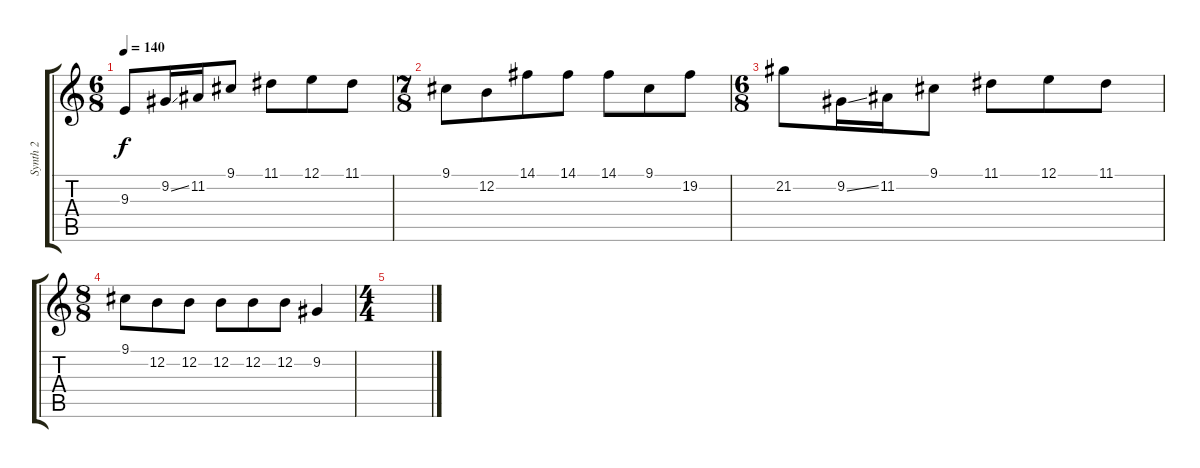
\track ("Synth 2" "Synth 2") {instrument pad1newage}
\staff {score tabs}
\tuning (E4 B3 G3 D3 A2 E2) {hide}
\ts (6 8)
\tempo 140
\clef g2
\ks c
9.3.8{dy f} 9.2{ss}.16 11.2.16 9.1.8 11.1.8 12.1.8 11.1.8 |
\ts (7 8)
9.1.8 12.2.8 14.1.8 14.1.8 14.1.8 9.1.8 19.2.8 |
\ts (6 8)
21.2.8 9.2{ss}.16 11.2.16 9.1.8 11.1.8 12.1.8 11.1.8 |
\ts (8 8)
9.1.8 12.2.8 12.2.8 12.2.8 12.2.8 12.2.8 9.2.4 |
\ts (4 4)
